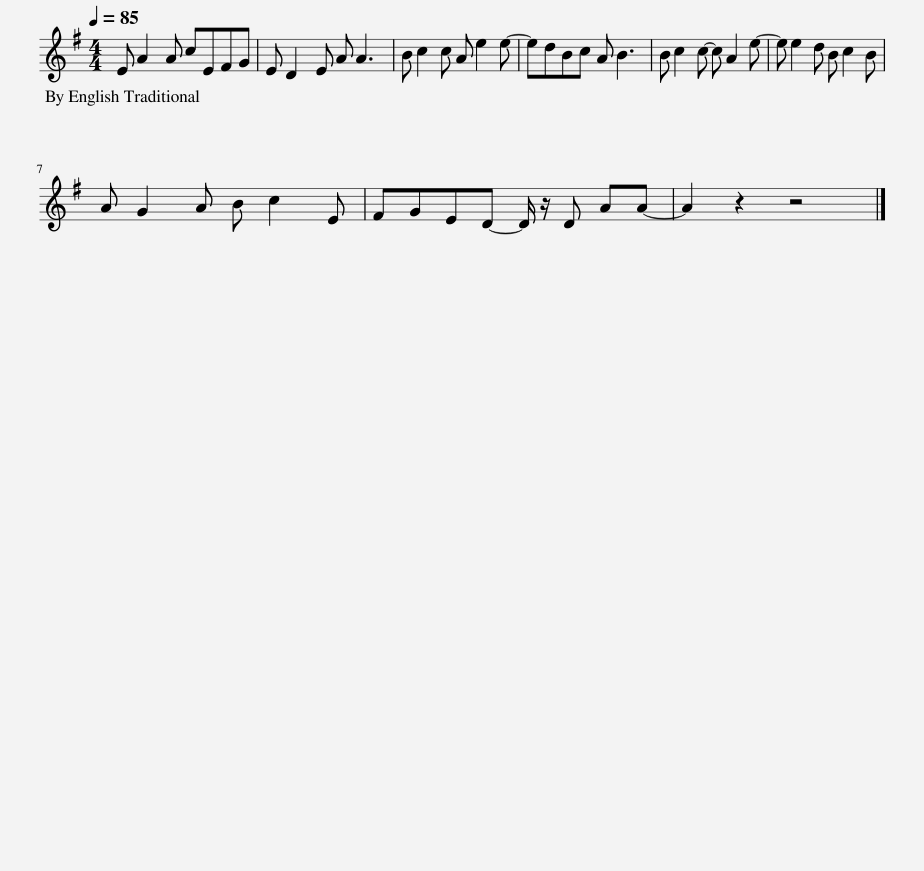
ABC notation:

X:1
L:1/8
Q:1/4=85
M:4/4
I:linebreak $
K:G
V:1 treble
V:1
 E A2 A cEFG | E D2 E A A3 | B c2 c A e2 e- | edBc A B3 | B c2 c- c A2 e- | %5
 e e2 d B c2 B |$ A G2 A B c2 E | FGED- D/ z/ D AA- | A2 z2 z4 |] %9
